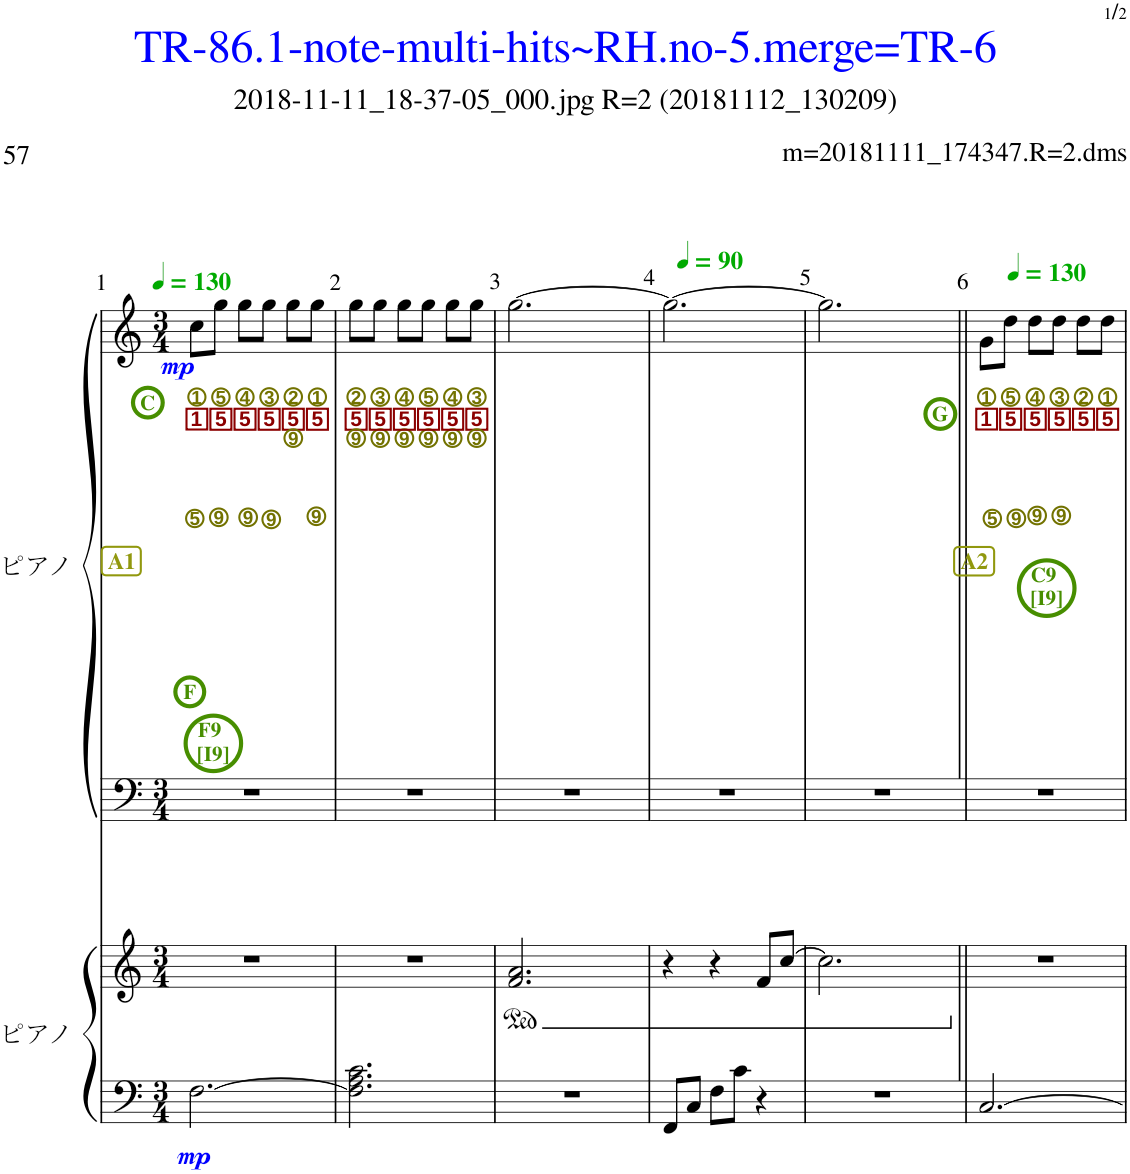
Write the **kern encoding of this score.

**kern	**kern	**dynam	**kern	**kern	**text	**text	**text	**dynam
*part2	*part2	*part2	*part1	*part1	*part1	*part1	*part1	*part1
*staff4	*staff3	*staff3/4	*staff2	*staff1	*staff1	*staff1	*staff1	*staff1/2
*I"ピアノ	*	*	*I"ピアノ	*	*	*	*	*
*clefF4	*clefG2	*	*clefF4	*clefG2	*	*	*	*
*k[]	*k[]	*	*k[]	*k[]	*	*	*	*
*M3/4	*M3/4	*	*M3/4	*M3/4	*	*	*	*
*MM130	*MM130	*	*MM130	*MM130	*	*	*	*
!!LO:REH:place=s1:b:B:cj:color=#91980E:fs=11:t=A1
=1	=1	=1	=1	=1	=1	=1	=1	=1
!	!	!	!	!LO:TX:b:B:color=#478E00:t=F	!	!	!	!
!	!	!	!	!LO:TX:b:B:color=#478E00:t=C	!	!	!	!
!	!	!	!	!LO:TX:b:B:color=#478E00:t=F9	!	!	!	!
!	!	!	!	!LO:TX:b:t=[I9]	!	!	!	!
!	!	!LO:DY:b=2	!	!	!LO:LY:b:color=#727200	!LO:LY:b:color=#8B0000	!LO:LY:b:color=#727200	!LO:DY:b
[2.F\	2.r	mp	2.r	8cc\L	1	1	5	mp
!	!	!	!	!	!LO:LY:b:color=#727200	!LO:LY:b:color=#8B0000	!LO:LY:b:color=#727200	!
.	.	.	.	8gg\J	5	5	9	.
!	!	!	!	!	!LO:LY:b:color=#727200	!LO:LY:b:color=#8B0000	!LO:LY:b:color=#727200	!
.	.	.	.	8gg\L	4	5	9	.
!	!	!	!	!	!LO:LY:b:color=#727200	!LO:LY:b:color=#8B0000	!LO:LY:b:color=#727200	!
.	.	.	.	8gg\J	3	5	9	.
!	!	!	!	!	!LO:LY:b:color=#727200	!LO:LY:b:color=#8B0000	!LO:LY:b:color=#727200	!
.	.	.	.	8gg\L	2	5	9	.
!	!	!	!	!	!LO:LY:b:color=#727200	!LO:LY:b:color=#8B0000	!LO:LY:b:color=#727200	!
.	.	.	.	8gg\J	1	5	9	.
=2	=2	=2	=2	=2	=2	=2	=2	=2
!	!	!	!	!	!LO:LY:b:color=#727200	!LO:LY:b:color=#8B0000	!LO:LY:b:color=#727200	!
2.F\] 2.A\ 2.c\	2.r	.	2.r	8gg\L	2	5	9	.
!	!	!	!	!	!LO:LY:b:color=#727200	!LO:LY:b:color=#8B0000	!LO:LY:b:color=#727200	!
.	.	.	.	8gg\J	3	5	9	.
!	!	!	!	!	!LO:LY:b:color=#727200	!LO:LY:b:color=#8B0000	!LO:LY:b:color=#727200	!
.	.	.	.	8gg\L	4	5	9	.
!	!	!	!	!	!LO:LY:b:color=#727200	!LO:LY:b:color=#8B0000	!LO:LY:b:color=#727200	!
.	.	.	.	8gg\J	5	5	9	.
!	!	!	!	!	!LO:LY:b:color=#727200	!LO:LY:b:color=#8B0000	!LO:LY:b:color=#727200	!
.	.	.	.	8gg\L	4	5	9	.
!	!	!	!	!	!LO:LY:b:color=#727200	!LO:LY:b:color=#8B0000	!LO:LY:b:color=#727200	!
.	.	.	.	8gg\J	3	5	9	.
=3	=3	=3	=3	=3	=3	=3	=3	=3
*	*ped	*	*	*	*	*	*	*
2.r	2.f/ 2.a/	.	2.r	[2.gg\	.	.	.	.
=4	=4	=4	=4	=4	=4	=4	=4	=4
*	*	*	*	*MM90	*	*	*	*
8FF/L	4r	.	2.r	2.gg\_	.	.	.	.
8C/J	.	.	.	.	.	.	.	.
8F\L	4r	.	.	.	.	.	.	.
8c\J	.	.	.	.	.	.	.	.
4r	8f/L	.	.	.	.	.	.	.
.	[8cc/J	.	.	.	.	.	.	.
=5	=5	=5	=5	=5	=5	=5	=5	=5
2.r	2.cc\]	.	2.r	2.gg\]	.	.	.	.
=6||	=6||	=6||	=6||	=6||	=6||	=6||	=6||	=6||
!!LO:REH:place=s1:b:B:cj:color=#91980E:fs=11:t=A2
*	*Xped	*	*	*	*	*	*	*
*	*	*	*	*MM130	*	*	*	*
!	!	!	!	!LO:TX:b:B:color=#478E00:t=G	!	!	!	!
!	!	!	!	!LO:TX:b:B:color=#478E00:t=C9	!	!	!	!
!	!	!	!	!LO:TX:b:t=[I9]	!	!	!	!
!	!	!	!	!	!LO:LY:b:color=#727200	!LO:LY:b:color=#8B0000	!LO:LY:b:color=#727200	!
[2.C/	2.r	.	2.r	8g\L	1	1	5	.
!	!	!	!	!	!LO:LY:b:color=#727200	!LO:LY:b:color=#8B0000	!LO:LY:b:color=#727200	!
.	.	.	.	8dd\J	5	5	9	.
!	!	!	!	!	!LO:LY:b:color=#727200	!LO:LY:b:color=#8B0000	!LO:LY:b:color=#727200	!
.	.	.	.	8dd\L	4	5	9	.
!	!	!	!	!	!LO:LY:b:color=#727200	!LO:LY:b:color=#8B0000	!LO:LY:b:color=#727200	!
.	.	.	.	8dd\J	3	5	9	.
!	!	!	!	!	!LO:LY:b:color=#727200	!LO:LY:b:color=#8B0000	!	!
.	.	.	.	8dd\L	2	5	.	.
!	!	!	!	!	!LO:LY:b:color=#727200	!LO:LY:b:color=#8B0000	!	!
.	.	.	.	8dd\J	1	5	.	.
=	=	=	=	=	=	=	=	=
*-	*-	*-	*-	*-	*-	*-	*-	*-
